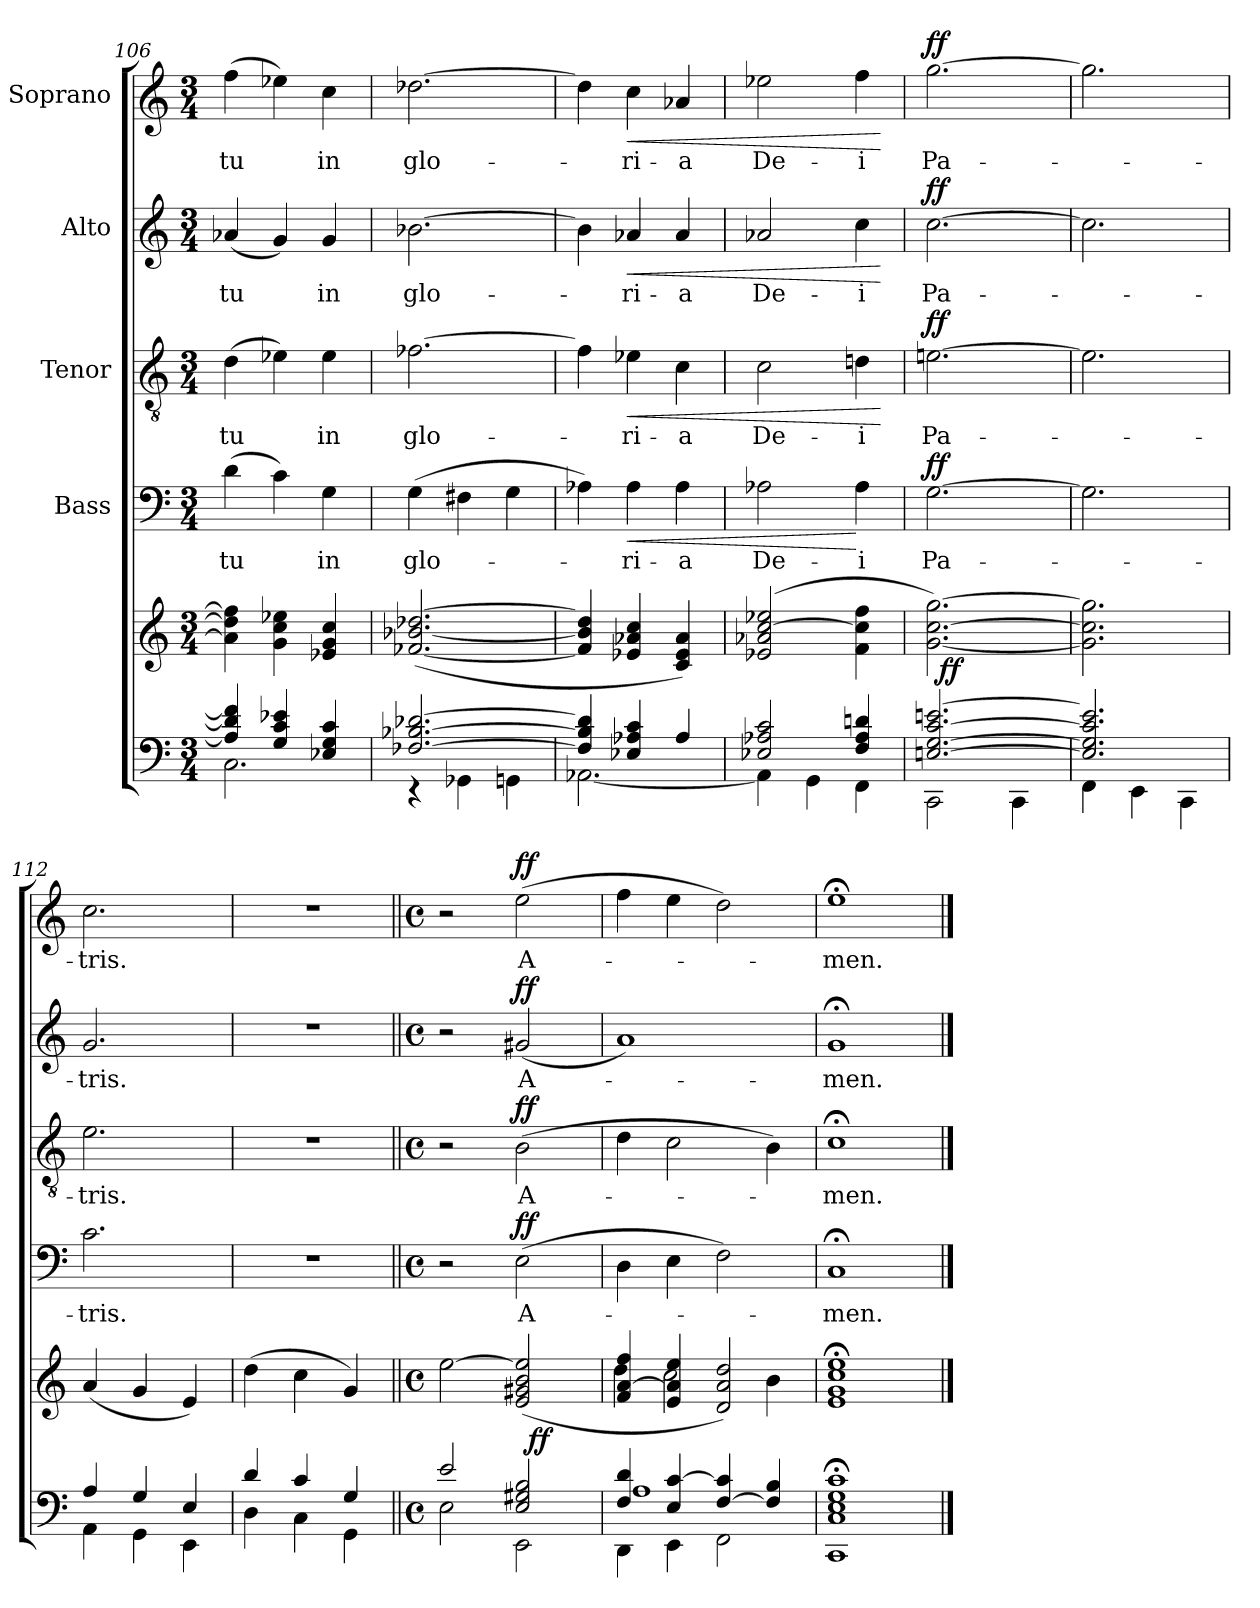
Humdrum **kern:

**kern	**kern	**dynam	**kern	**text	**dynam	**kern	**text	**dynam	**kern	**text	**dynam	**kern	**text	**dynam
*part5	*part5	*part5	*part4	*part4	*part4	*part3	*part3	*part3	*part2	*part2	*part2	*part1	*part1	*part1
*staff6	*staff5	*staff5/6	*staff4	*staff4	*staff4	*staff3	*staff3	*staff3	*staff2	*staff2	*staff2	*staff1	*staff1	*staff1
*	*	*	*I"Bass	*	*	*I"Tenor	*	*	*I"Alto	*	*	*I"Soprano	*	*
*clefF4	*clefG2	*	*clefF4	*	*	*clefGv2	*	*	*clefG2	*	*	*clefG2	*	*
*k[]	*k[]	*	*k[]	*	*	*k[]	*	*	*k[]	*	*	*k[]	*	*
*C:	*C:	*	*C:	*	*	*C:	*	*	*C:	*	*	*C:	*	*
*M3/4	*M3/4	*	*M3/4	*	*	*M3/4	*	*	*M3/4	*	*	*M3/4	*	*
=106	=106	=106	=106	=106	=106	=106	=106	=106	=106	=106	=106	=106	=106	=106
*^	*	*	*	*	*	*	*	*	*	*	*	*	*	*
!	!	!	!	!	!LO:LY:b	!	!	!LO:LY:b	!	!	!LO:LY:b	!	!	!LO:LY:b	!
4A-/] 4d/] 4f/]	2.C\	4a-\] 4dd\] 4ff\]	.	(>4d\	-tu	.	(>4d\	-tu	.	(<4a-X/	-tu	.	(>4ff\	-tu	.
4G/ 4c/ 4e-X/	.	4g\ 4cc\ 4ee-X\	.	4c\)	.	.	4e-X\)	.	.	4g/)	.	.	4ee-X\)	.	.
!	!	!	!	!	!LO:LY:b	!	!	!LO:LY:b	!	!	!LO:LY:b	!	!	!LO:LY:b	!
4E-X/ 4G/ 4c/	.	4e-X/ 4g/ 4cc/	.	4G\	in	.	4e-\	in	.	4g/	in	.	4cc\	in	.
=107	=107	=107	=107	=107	=107	=107	=107	=107	=107	=107	=107	=107	=107	=107	=107
!	!	!	!	!	!LO:LY:b	!	!	!LO:LY:b	!	!	!LO:LY:b	!	!	!LO:LY:b	!
[>2.F-X/ [>2.B-X/ [>2.d-X/	4rEE	(<[2.f-X/ [2.b-X/ [2.dd-X/	.	(>4G\	glo-	.	[2.f-X\	glo-	.	[2.b-X\	glo-	.	[2.dd-X\	glo-	.
.	4GG-X\	.	.	4F#X\	.	.	.	.	.	.	.	.	.	.	.
.	4GGn\	.	.	4G\	.	.	.	.	.	.	.	.	.	.	.
=108	=108	=108	=108	=108	=108	=108	=108	=108	=108	=108	=108	=108	=108	=108	=108
4F-/] 4B-/] 4d-/]	[<2.AA-X\	4f-/] 4b-/] 4dd-/]	.	4A-X\)	.	.	4f-\]	.	.	4b-\]	.	.	4dd-\]	.	.
!	!	!	!	!	!LO:LY:b	!LO:HP:b	!	!LO:LY:b	!LO:HP:b	!	!LO:LY:b	!LO:HP:b	!	!LO:LY:b	!LO:HP:b
4E-X/ 4A-X/ 4c/	.	4e-X/ 4a-X/ 4cc/	.	4A-\	-ri-	<	4e-X\	-ri-	<	4a-X/	-ri-	<	4cc\	-ri-	<
!	!	!	!	!	!LO:LY:b	!	!	!LO:LY:b	!	!	!LO:LY:b	!	!	!LO:LY:b	!
4A-/	.	4c/ 4e-/ 4a-/)	.	4A-\	-a	.	4c\	-a	.	4a-/	-a	.	4a-X/	-a	.
!!LO:LB:g=z
=109	=109	=109	=109	=109	=109	=109	=109	=109	=109	=109	=109	=109	=109	=109	=109
!	!	!	!	!	!LO:LY:b	!	!	!LO:LY:b	!	!	!LO:LY:b	!	!	!LO:LY:b	!
2E-X/ 2A-X/ 2c/	4AA-\]	(2e-X/ 2a-X/ [2cc/ 2ee-X/	.	2A-X\	De-	.	2c\	De-	.	2a-X/	De-	.	2ee-X\	De-	.
.	4GG\	.	.	.	.	.	.	.	.	.	.	.	.	.	.
!	!	!	!	!	!LO:LY:b	!	!	!LO:LY:b	!	!	!LO:LY:b	!	!	!LO:LY:b	!
4F/ 4A-/ 4dn/	4FF\	4f\ 4cc\] 4ff\	.	4A-\	-i	[	4dn\	-i	.	4cc\	-i	.	4ff\	-i	.
*v	*v	*	*	*	*	*	*	*	*	*	*	*	*	*	*
.	.	.	.	.	.	.	.	[	.	.	[	.	.	[
=110	=110	=110	=110	=110	=110	=110	=110	=110	=110	=110	=110	=110	=110	=110
*^	*	*	*	*	*	*	*	*	*	*	*	*	*	*
!	!	!	!	!	!LO:LY:b	!LO:DY:a	!	!LO:LY:b	!LO:DY:a	!	!LO:LY:b	!LO:DY:a	!	!LO:LY:b	!LO:DY:a
*	*	*^	*	*	*	*	*	*	*	*	*	*	*	*	*
[>2.En/ [>2.G/ [>2.c/ [>2.en/	2CC\	[2.g\ [2.cc\ [2.gg\)	32ryy	.	[2.G\	Pa-	ff	[2.en\	Pa-	ff	[2.cc\	Pa-	ff	[2.gg\	Pa-	ff
!	!	!	!	!LO:DY:b	!	!	!	!	!	!	!	!	!	!	!	!
.	.	.	2ryy	ff	.	.	.	.	.	.	.	.	.	.	.	.
.	4CC\	.	.	.	.	.	.	.	.	.	.	.	.	.	.	.
.	.	.	8..ryy	.	.	.	.	.	.	.	.	.	.	.	.	.
*	*	*v	*v	*	*	*	*	*	*	*	*	*	*	*	*	*
=111	=111	=111	=111	=111	=111	=111	=111	=111	=111	=111	=111	=111	=111	=111	=111
2.E/] 2.G/] 2.c/] 2.e/]	4FF\	2.g\] 2.cc\] 2.gg\]	.	2.G\]	.	.	2.e\]	.	.	2.cc\]	.	.	2.gg\]	.	.
.	4EE\	.	.	.	.	.	.	.	.	.	.	.	.	.	.
.	4CC\	.	.	.	.	.	.	.	.	.	.	.	.	.	.
=112	=112	=112	=112	=112	=112	=112	=112	=112	=112	=112	=112	=112	=112	=112	=112
!	!	!	!	!	!LO:LY:b	!	!	!LO:LY:b	!	!	!LO:LY:b	!	!	!LO:LY:b	!
4A/	4AA\	(<4a/	.	2.c\	-tris.	.	2.e\	-tris.	.	2.g/	-tris.	.	2.cc\	-tris.	.
4G/	4GG\	4g/	.	.	.	.	.	.	.	.	.	.	.	.	.
4E/	4EE\	4e/)	.	.	.	.	.	.	.	.	.	.	.	.	.
=113	=113	=113	=113	=113	=113	=113	=113	=113	=113	=113	=113	=113	=113	=113	=113
4d/	4D\	(>4dd\	.	2.r	.	.	2.r	.	.	2.r	.	.	2.r	.	.
4c/	4C\	4cc\	.	.	.	.	.	.	.	.	.	.	.	.	.
4G/	4GG\	4g/)	.	.	.	.	.	.	.	.	.	.	.	.	.
=114||	=114||	=114||	=114||	=114||	=114||	=114||	=114||	=114||	=114||	=114||	=114||	=114||	=114||	=114||	=114||
*M4/4	*	*M4/4	*	*M4/4	*	*	*M4/4	*	*	*M4/4	*	*	*M4/4	*	*
*met(c)	*	*met(c)	*	*met(c)	*	*	*met(c)	*	*	*met(c)	*	*	*met(c)	*	*
*	*	*^	*	*	*	*	*	*	*	*	*	*	*	*	*
2e/	2E\	[2ee\	2ryy	.	2r	.	.	2r	.	.	2r	.	.	2r	.	.
!	!	!	!	!	!	!LO:LY:b	!LO:DY:a	!	!LO:LY:b	!LO:DY:a	!	!LO:LY:b	!LO:DY:a	!	!LO:LY:b	!LO:DY:a
2E/ 2G#X/ 2B/	2EE\	(2e/ 2g#X/ 2b/ 2ee/]	32ryy	.	(>2E\	A-	ff	(>2B\	A-	ff	(<2g#X/	A-	ff	(>2ee\	A-	ff
!	!	!	!	!LO:DY:b	!	!	!	!	!	!	!	!	!	!	!	!
.	.	.	4...ryy	ff	.	.	.	.	.	.	.	.	.	.	.	.
=115	=115	=115	=115	=115	=115	=115	=115	=115	=115	=115	=115	=115	=115	=115	=115	=115
*	*^	*	*	*	*	*	*	*	*	*	*	*	*	*	*	*
4F/ 4d/	4DD\	1A	4f/ [>4a/ 4ff/	4dd\	.	4D\	.	.	4d\	.	.	1a)	.	.	4ff\	.	.
4E/ [>4c/	4EE\	.	4e/ 4a/] 4ee/	2cc\	.	4E\	.	.	2c\	.	.	.	.	.	4ee\	.	.
[>4F/ 4c/]	2FF\	.	2d/ 2a/ 2dd/)	.	.	2F\)	.	.	.	.	.	.	.	.	2dd\)	.	.
4F/] 4B/	.	.	.	4b\	.	.	.	.	4B\)	.	.	.	.	.	.	.	.
*	*v	*v	*	*	*	*	*	*	*	*	*	*	*	*	*	*	*
=116	=116	=116	=116	=116	=116	=116	=116	=116	=116	=116	=116	=116	=116	=116	=116	=116
!	!	!	!	!	!	!LO:LY:b	!	!	!LO:LY:b	!	!	!LO:LY:b	!	!	!LO:LY:b	!
*	*	*v	*v	*	*	*	*	*	*	*	*	*	*	*	*	*
1C;< 1E;< 1G;< 1c;<	1CC	1e;< 1g;< 1cc;< 1ee;<	.	1C;<	-men.	.	1c;<	-men.	.	1g;<	-men.	.	1ee;<	-men.	.
*v	*v	*	*	*	*	*	*	*	*	*	*	*	*	*	*
==	==	==	==	==	==	==	==	==	==	==	==	==	==	==
*-	*-	*-	*-	*-	*-	*-	*-	*-	*-	*-	*-	*-	*-	*-
